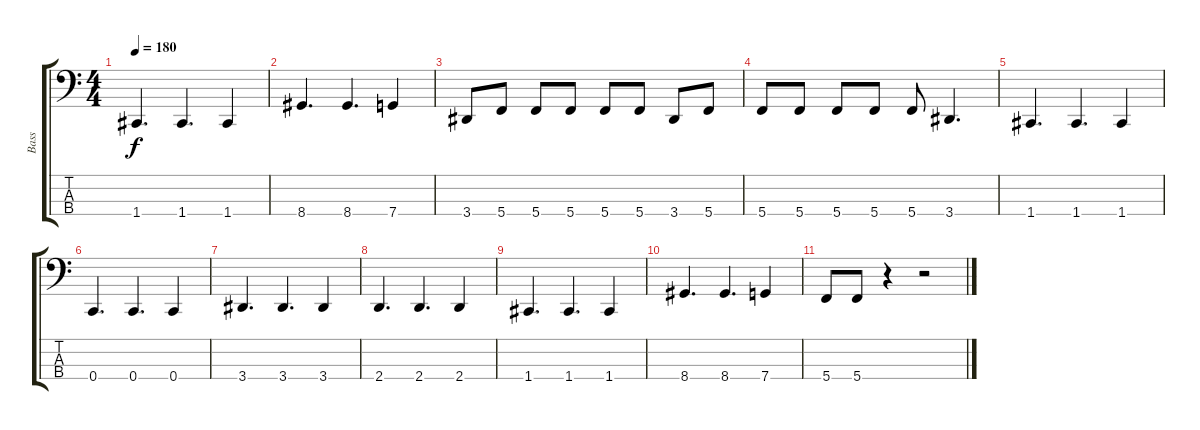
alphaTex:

\track ("Bass" "Bass") {instrument electricbasspick}
\staff {score tabs}
\tuning (F2 C2 G1 C1) {hide}
\ts (4 4)
\tempo 180
\clef f4
\ks c
1.4.4{d dy f} 1.4.4{d} 1.4.4 |
8.4.4{d} 8.4.4{d} 7.4.4 |
3.4.8 5.4.8 5.4.8 5.4.8 5.4.8 5.4.8 3.4.8 5.4.8 |
5.4.8 5.4.8 5.4.8 5.4.8 5.4.8 3.4.4{d} |
1.4.4{d} 1.4.4{d} 1.4.4 |
0.4.4{d} 0.4.4{d} 0.4.4 |
3.4.4{d} 3.4.4{d} 3.4.4 |
2.4.4{d} 2.4.4{d} 2.4.4 |
1.4.4{d} 1.4.4{d} 1.4.4 |
8.4.4{d} 8.4.4{d} 7.4.4 |
5.4.8 5.4.8 r.4 r.2
